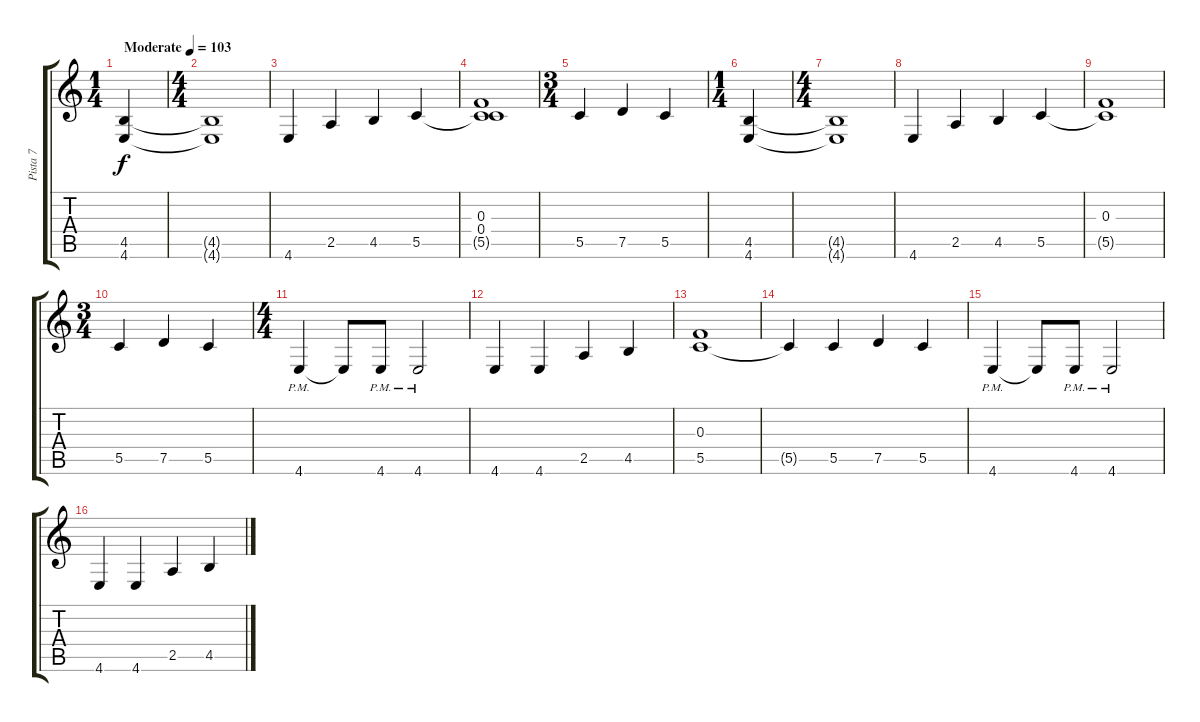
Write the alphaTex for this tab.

\track ("Pista 7" "Pista 7") {instrument electricbassfinger}
\staff {score tabs}
\tuning (D4 A3 F3 C3 G2 C2) {hide}
\ts (1 4)
\tempo (103 "Moderate")
\clef g2
\ks c
(4.5 4.6).4{dy f instrument electricbassfinger} |
\ts (4 4)
(4.5{t} 4.6{t}).1 |
4.6.4 2.5.4 4.5.4 5.5.4 |
(0.3 0.4 5.5{t}).1 |
\ts (3 4)
5.5.4 7.5.4 5.5.4 |
\ts (1 4)
(4.5 4.6).4 |
\ts (4 4)
(4.5{t} 4.6{t}).1 |
4.6.4 2.5.4 4.5.4 5.5.4 |
(0.3 5.5{t}).1 |
\ts (3 4)
5.5.4 7.5.4 5.5.4 |
\ts (4 4)
4.6{pm}.4 4.6{t}.8 4.6{pm}.8 4.6{pm}.2 |
4.6.4 4.6.4 2.5.4 4.5.4 |
(0.3 5.5).1 |
5.5{t}.4 5.5.4 7.5.4 5.5.4 |
4.6{pm}.4 4.6{t}.8 4.6{pm}.8 4.6{pm}.2 |
4.6.4 4.6.4 2.5.4 4.5.4
